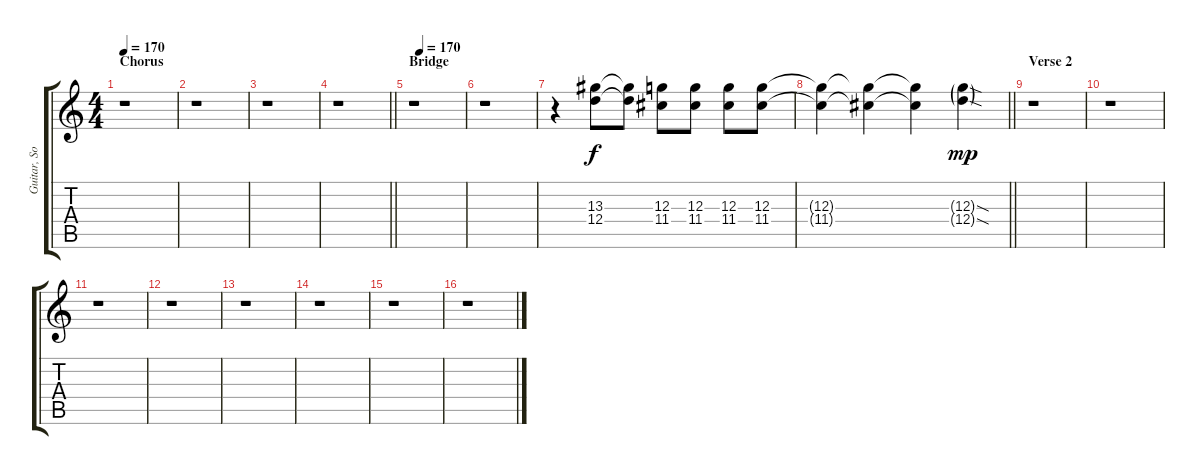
\track ("Guitar, Solo and Fills" "Guitar, So") {instrument distortionguitar}
\staff {score tabs}
\tuning (E4 B3 G3 D3 A2 E2) {hide}
\ts (4 4)
\section ("" "Chorus")
\tempo 170
\clef g2
\ks c
r.1{dy f} |
r.1 |
r.1 |
\barLineRight lightlight
r.1 |
\section ("" "Bridge")
\tempo (170 0.125)
r.1 |
r.1 |
r.4 (13.3 12.4).8 (13.3{t} 12.4{t}).8 (12.3 11.4).8 (12.3 11.4).8 (12.3 11.4).8 (12.3 11.4).8 |
\barLineRight lightlight
(12.3{t} 11.4{t}).4 (12.3{t} 11.4{t}).4 (12.3{t} 11.4{t}).4 (12.3{sod g} 12.4{sod g}).4{dy mp} |
\section ("" "Verse 2")
r.1 |
r.1 |
r.1 |
r.1 |
r.1 |
r.1 |
r.1 |
r.1
